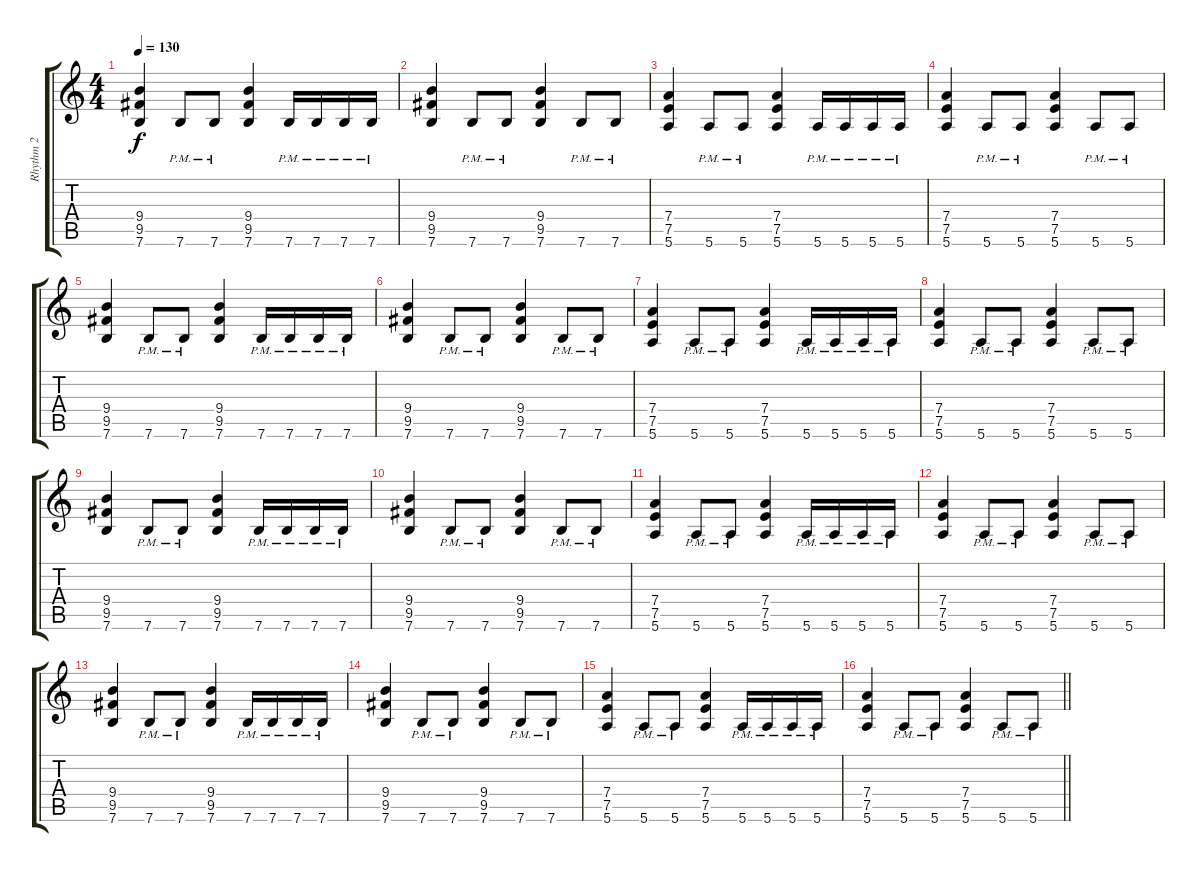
\track ("Rhythm 2" "Rhythm 2") {instrument overdrivenguitar}
\staff {score tabs}
\tuning (E4 B3 G3 D3 A2 E2) {hide}
\ts (4 4)
\section ("" "")
\tempo 130
\clef g2
\ks c
(9.4 9.5 7.6).4{dy f} 7.6{pm}.8 7.6{pm}.8 (9.4 9.5 7.6).4 7.6{pm}.16 7.6{pm}.16 7.6{pm}.16 7.6{pm}.16 |
(9.4 9.5 7.6).4 7.6{pm}.8 7.6{pm}.8 (9.4 9.5 7.6).4 7.6{pm}.8 7.6{pm}.8 |
(7.4 7.5 5.6).4 5.6{pm}.8 5.6{pm}.8 (7.4 7.5 5.6).4 5.6{pm}.16 5.6{pm}.16 5.6{pm}.16 5.6{pm}.16 |
(7.4 7.5 5.6).4 5.6{pm}.8 5.6{pm}.8 (7.4 7.5 5.6).4 5.6{pm}.8 5.6{pm}.8 |
(9.4 9.5 7.6).4 7.6{pm}.8 7.6{pm}.8 (9.4 9.5 7.6).4 7.6{pm}.16 7.6{pm}.16 7.6{pm}.16 7.6{pm}.16 |
(9.4 9.5 7.6).4 7.6{pm}.8 7.6{pm}.8 (9.4 9.5 7.6).4 7.6{pm}.8 7.6{pm}.8 |
(7.4 7.5 5.6).4 5.6{pm}.8 5.6{pm}.8 (7.4 7.5 5.6).4 5.6{pm}.16 5.6{pm}.16 5.6{pm}.16 5.6{pm}.16 |
(7.4 7.5 5.6).4 5.6{pm}.8 5.6{pm}.8 (7.4 7.5 5.6).4 5.6{pm}.8 5.6{pm}.8 |
(9.4 9.5 7.6).4 7.6{pm}.8 7.6{pm}.8 (9.4 9.5 7.6).4 7.6{pm}.16 7.6{pm}.16 7.6{pm}.16 7.6{pm}.16 |
(9.4 9.5 7.6).4 7.6{pm}.8 7.6{pm}.8 (9.4 9.5 7.6).4 7.6{pm}.8 7.6{pm}.8 |
(7.4 7.5 5.6).4 5.6{pm}.8 5.6{pm}.8 (7.4 7.5 5.6).4 5.6{pm}.16 5.6{pm}.16 5.6{pm}.16 5.6{pm}.16 |
(7.4 7.5 5.6).4 5.6{pm}.8 5.6{pm}.8 (7.4 7.5 5.6).4 5.6{pm}.8 5.6{pm}.8 |
(9.4 9.5 7.6).4 7.6{pm}.8 7.6{pm}.8 (9.4 9.5 7.6).4 7.6{pm}.16 7.6{pm}.16 7.6{pm}.16 7.6{pm}.16 |
(9.4 9.5 7.6).4 7.6{pm}.8 7.6{pm}.8 (9.4 9.5 7.6).4 7.6{pm}.8 7.6{pm}.8 |
(7.4 7.5 5.6).4 5.6{pm}.8 5.6{pm}.8 (7.4 7.5 5.6).4 5.6{pm}.16 5.6{pm}.16 5.6{pm}.16 5.6{pm}.16 |
\barLineRight lightlight
(7.4 7.5 5.6).4 5.6{pm}.8 5.6{pm}.8 (7.4 7.5 5.6).4 5.6{pm}.8 5.6{pm}.8
